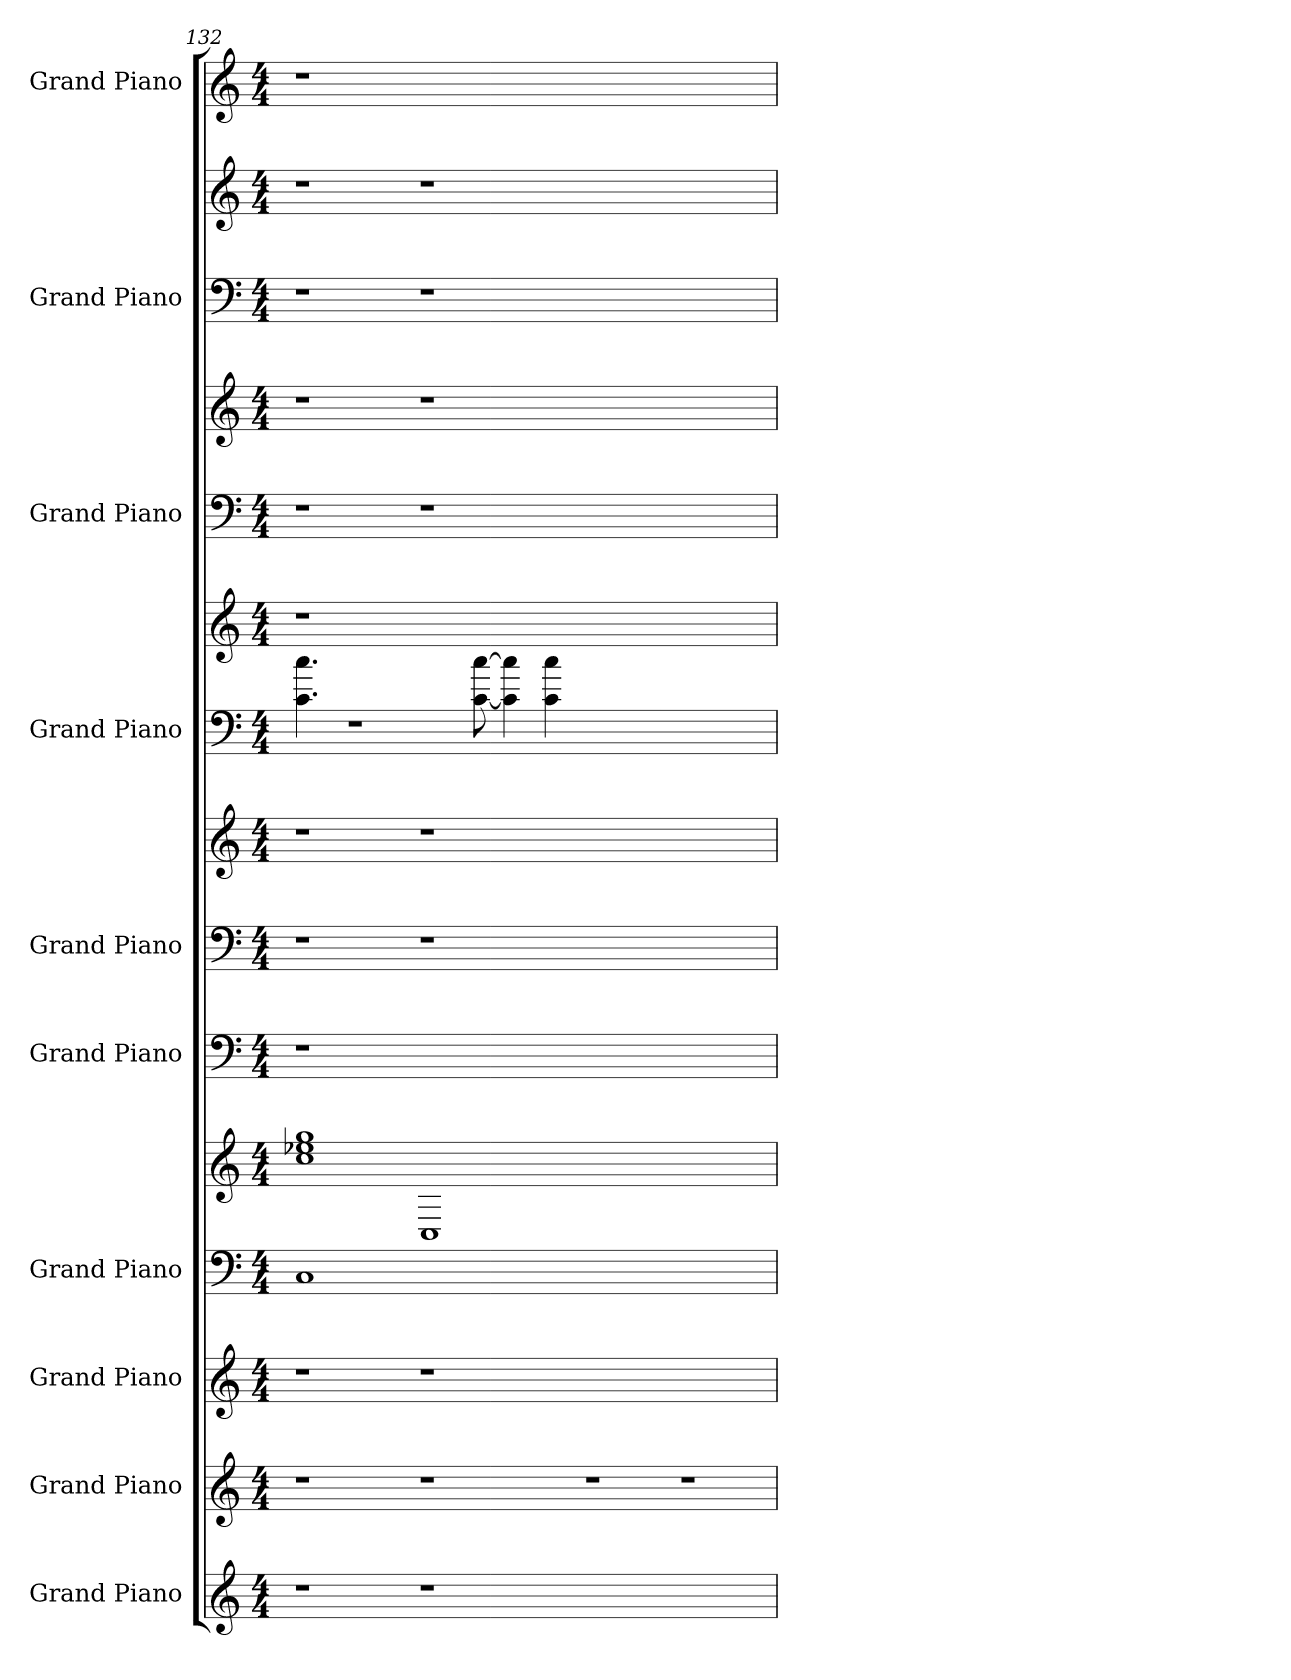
**kern	**kern	**kern	**kern	**kern	**kern	**kern	**kern	**kern	**kern	**kern	**kern	**kern	**kern	**kern
*part10	*part9	*part8	*part7	*part7	*part6	*part5	*part5	*part4	*part4	*part3	*part3	*part2	*part2	*part1
*staff15	*staff14	*staff13	*staff12	*staff11	*staff10	*staff9	*staff8	*staff7	*staff6	*staff5	*staff4	*staff3	*staff2	*staff1
*I"Grand Piano	*I"Grand Piano	*I"Grand Piano	*I"Grand Piano	*	*I"Grand Piano	*I"Grand Piano	*	*I"Grand Piano	*	*I"Grand Piano	*	*I"Grand Piano	*	*I"Grand Piano
*clefG2	*clefG2	*clefG2	*clefF4	*clefG2	*clefF4	*clefF4	*clefG2	*clefF4	*clefG2	*clefF4	*clefG2	*clefF4	*clefG2	*clefG2
*k[]	*k[]	*k[]	*k[]	*k[]	*k[]	*k[]	*k[]	*k[]	*k[]	*k[]	*k[]	*k[]	*k[]	*k[]
*C:	*C:	*C:	*C:	*C:	*C:	*C:	*C:	*C:	*C:	*C:	*C:	*C:	*C:	*C:
*M4/4	*M4/4	*M4/4	*M4/4	*M4/4	*M4/4	*M4/4	*M4/4	*M4/4	*M4/4	*M4/4	*M4/4	*M4/4	*M4/4	*M4/4
=132	=132	=132	=132	=132	=132	=132	=132	=132	=132	=132	=132	=132	=132	=132
1r	1r	1r	1C	1cc 1ee-X 1gg	1r	1r	1r	4.c 4.cc	1r	1r	1r	1r	1r	1r
.	.	.	.	.	.	.	.	1r	.	.	.	.	.	.
1r	1r	1r	0.ryy	1C	0.ryy	1r	1r	.	0.ryy	1r	1r	1r	1r	0.ryy
.	.	.	.	.	.	.	.	[8c [8cc	.	.	.	.	.	.
.	.	.	.	.	.	.	.	4c] 4cc]	.	.	.	.	.	.
.	.	.	.	.	.	.	.	4c 4cc	.	.	.	.	.	.
0ryy	1r	0ryy	.	0ryy	.	0ryy	0ryy	0ryy	.	0ryy	0ryy	0ryy	0ryy	.
.	1r	.	.	.	.	.	.	.	.	.	.	.	.	.
=	=	=	=	=	=	=	=	=	=	=	=	=	=	=
*-	*-	*-	*-	*-	*-	*-	*-	*-	*-	*-	*-	*-	*-	*-
